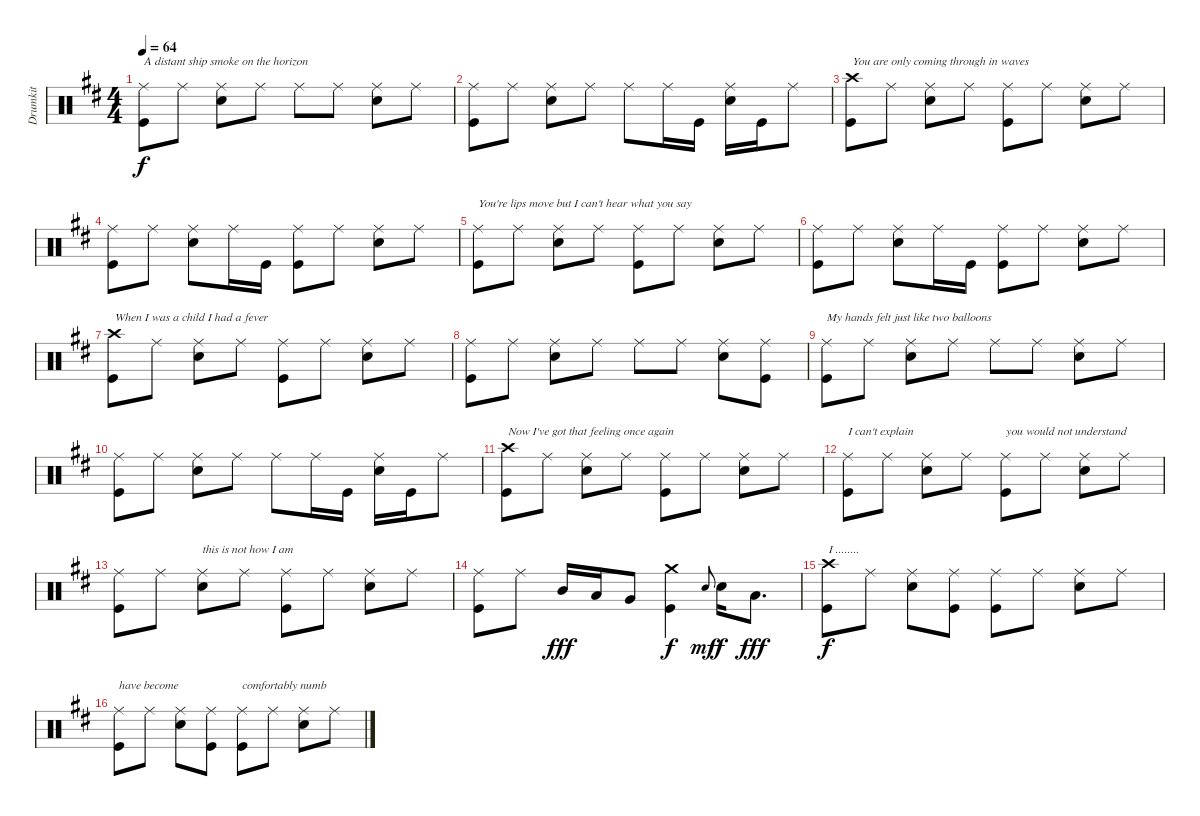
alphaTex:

\track ("Drumkit" "Drumkit") {instrument percussion}
\staff {score}
\articulation defaults
\ts (4 4)
\tempo 64
\clef neutral
\ks d
("Kick (hit)" "Ride (middle)").8{txt "A distant ship smoke on the horizon" dy f} "Ride (middle)".8 ("Snare (hit) 2" "Ride (middle)").8 "Ride (middle)".8 "Ride (middle)".8 "Ride (middle)".8 ("Snare (hit) 2" "Ride (middle)").8 "Ride (middle)".8 |
("Kick (hit)" "Ride (middle)").8 "Ride (middle)".8 ("Snare (hit) 2" "Ride (middle)").8 "Ride (middle)".8 "Ride (middle)".8 "Ride (middle)".16 "Kick (hit)".16 ("Snare (hit) 2" "Ride (middle)").16 "Kick (hit)".16 "Ride (middle)".8 |
("Kick (hit)" "Crash high (hit)").8{txt "You are only coming through in waves"} "Ride (middle)".8 ("Snare (hit) 2" "Ride (middle)").8 "Ride (middle)".8 ("Kick (hit)" "Ride (middle)").8 "Ride (middle)".8 ("Snare (hit) 2" "Ride (middle)").8 "Ride (middle)".8 |
("Kick (hit)" "Ride (middle)").8 "Ride (middle)".8 ("Snare (hit) 2" "Ride (middle)").8 "Ride (middle)".16 "Kick (hit)".16 ("Kick (hit)" "Ride (middle)").8 "Ride (middle)".8 ("Snare (hit) 2" "Ride (middle)").8 "Ride (middle)".8 |
("Kick (hit)" "Ride (middle)").8{txt "You're lips move but I can't hear what you say"} "Ride (middle)".8 ("Snare (hit) 2" "Ride (middle)").8 "Ride (middle)".8 ("Kick (hit)" "Ride (middle)").8 "Ride (middle)".8 ("Snare (hit) 2" "Ride (middle)").8 "Ride (middle)".8 |
("Kick (hit)" "Ride (middle)").8 "Ride (middle)".8 ("Snare (hit) 2" "Ride (middle)").8 "Ride (middle)".16 "Kick (hit)".16 ("Kick (hit)" "Ride (middle)").8 "Ride (middle)".8 ("Snare (hit) 2" "Ride (middle)").8 "Ride (middle)".8 |
("Kick (hit)" "Crash high (hit)").8{txt "When I was a child I had a fever"} "Ride (middle)".8 ("Snare (hit) 2" "Ride (middle)").8 "Ride (middle)".8 ("Kick (hit)" "Ride (middle)").8 "Ride (middle)".8 ("Snare (hit) 2" "Ride (middle)").8 "Ride (middle)".8 |
("Kick (hit)" "Ride (middle)").8 "Ride (middle)".8 ("Snare (hit) 2" "Ride (middle)").8 "Ride (middle)".8 "Ride (middle)".8 "Ride (middle)".8 ("Snare (hit) 2" "Ride (middle)").8 ("Ride (middle)" "Kick (hit)").8 |
("Kick (hit)" "Ride (middle)").8{txt "My hands felt just like two balloons"} "Ride (middle)".8 ("Snare (hit) 2" "Ride (middle)").8 "Ride (middle)".8 "Ride (middle)".8 "Ride (middle)".8 ("Snare (hit) 2" "Ride (middle)").8 "Ride (middle)".8 |
("Kick (hit)" "Ride (middle)").8 "Ride (middle)".8 ("Snare (hit) 2" "Ride (middle)").8 "Ride (middle)".8 "Ride (middle)".8 "Ride (middle)".16 "Kick (hit)".16 ("Snare (hit) 2" "Ride (middle)").16 "Kick (hit)".16 "Ride (middle)".8 |
("Kick (hit)" "Crash high (hit)").8{txt "Now I've got that feeling once again"} "Ride (middle)".8 ("Snare (hit) 2" "Ride (middle)").8 "Ride (middle)".8 ("Kick (hit)" "Ride (middle)").8 "Ride (middle)".8 ("Snare (hit) 2" "Ride (middle)").8 "Ride (middle)".8 |
("Kick (hit)" "Ride (middle)").8{txt "I can't explain"} "Ride (middle)".8 ("Snare (hit) 2" "Ride (middle)").8 "Ride (middle)".8 ("Kick (hit)" "Ride (middle)").8{txt "you would not understand"} "Ride (middle)".8 ("Snare (hit) 2" "Ride (middle)").8 "Ride (middle)".8 |
("Kick (hit)" "Ride (middle)").8 "Ride (middle)".8 ("Snare (hit) 2" "Ride (middle)").8{txt "this is not how I am"} "Ride (middle)".8 ("Kick (hit)" "Ride (middle)").8 "Ride (middle)".8 ("Snare (hit) 2" "Ride (middle)").8 "Ride (middle)".8 |
("Kick (hit)" "Ride (middle)").8 "Ride (middle)".8 "Mid Tom (hit)".16{dy fff} "Low Tom (hit)".16 "Very Low Tom (hit)".8 ("Kick (hit)" "Crash medium (hit)").4{dy f} "Snare (hit)".8{gr onbeat dy mf} "Snare (hit) 2".16{dy f} "Low Tom (hit)".8{d dy fff} |
("Kick (hit)" "Crash high (hit)").8{txt "I ........" dy f} "Ride (middle)".8 ("Snare (hit) 2" "Ride (middle)").8 ("Ride (middle)" "Kick (hit)").8 ("Kick (hit)" "Ride (middle)").8 "Ride (middle)".8 ("Snare (hit) 2" "Ride (middle)").8 "Ride (middle)".8 |
("Kick (hit)" "Ride (middle)").8{txt "have become"} "Ride (middle)".8 ("Snare (hit) 2" "Ride (middle)").8 ("Ride (middle)" "Kick (hit)").8 ("Kick (hit)" "Ride (middle)").8{txt "comfortably numb"} "Ride (middle)".8 ("Snare (hit) 2" "Ride (middle)").8 "Ride (middle)".8
